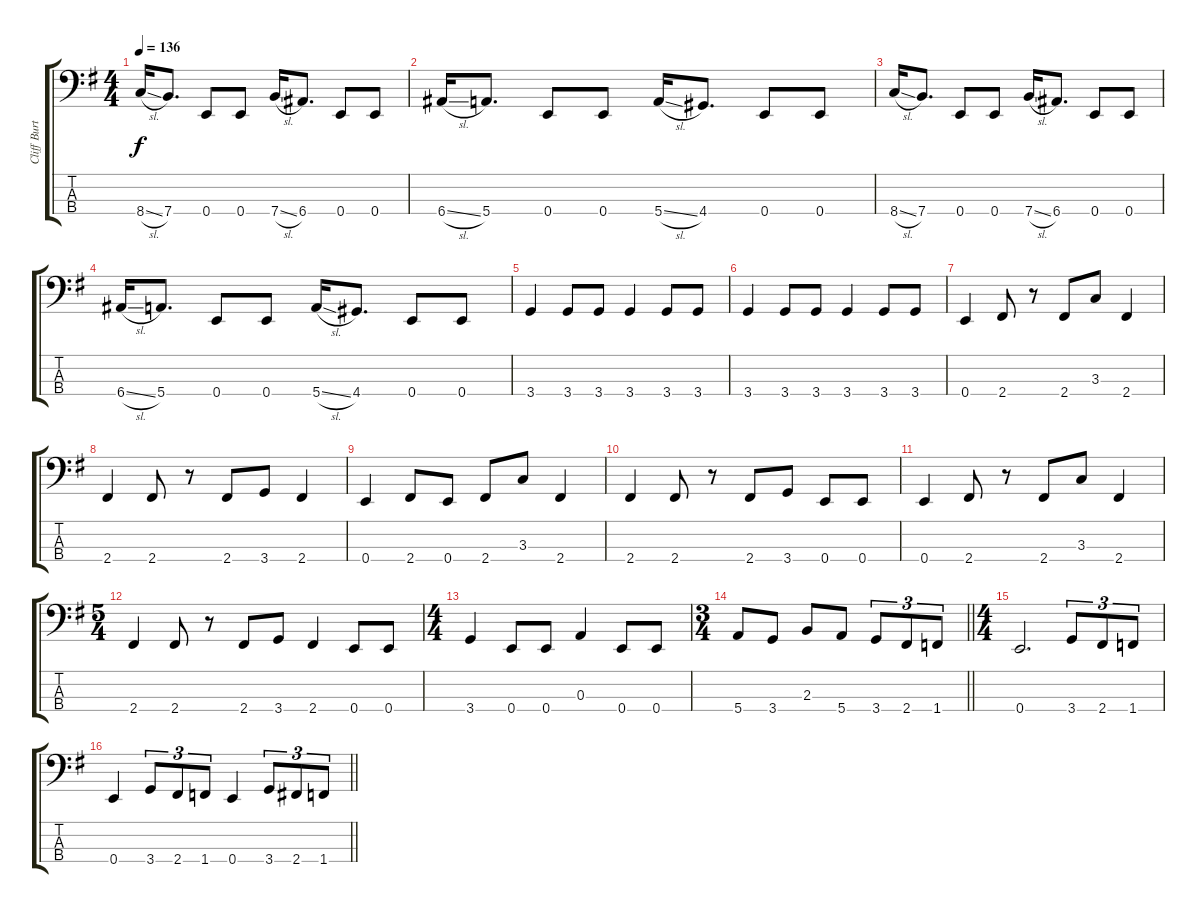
\track ("Cliff Burton" "Cliff Burt") {instrument electricbassfinger}
\staff {score tabs}
\tuning (G2 D2 A1 E1) {hide}
\ts (4 4)
\tempo 136
\clef f4
\ks eminor
8.4{sl}.16{dy f} 7.4.8{d} 0.4.8 0.4.8 7.4{sl}.16 6.4.8{d} 0.4.8 0.4.8 |
6.4{sl}.16 5.4.8{d} 0.4.8 0.4.8 5.4{sl}.16 4.4.8{d} 0.4.8 0.4.8 |
8.4{sl}.16 7.4.8{d} 0.4.8 0.4.8 7.4{sl}.16 6.4.8{d} 0.4.8 0.4.8 |
6.4{sl}.16 5.4.8{d} 0.4.8 0.4.8 5.4{sl}.16 4.4.8{d} 0.4.8 0.4.8 |
3.4.4 3.4.8 3.4.8 3.4.4 3.4.8 3.4.8 |
3.4.4 3.4.8 3.4.8 3.4.4 3.4.8 3.4.8 |
0.4.4 2.4.8 r.8 2.4.8 3.3.8 2.4.4 |
2.4.4 2.4.8 r.8 2.4.8 3.4.8 2.4.4 |
0.4.4 2.4.8 0.4.8 2.4.8 3.3.8 2.4.4 |
2.4.4 2.4.8 r.8 2.4.8 3.4.8 0.4.8 0.4.8 |
0.4.4 2.4.8 r.8 2.4.8 3.3.8 2.4.4 |
\ts (5 4)
2.4.4 2.4.8 r.8 2.4.8 3.4.8 2.4.4 0.4.8 0.4.8 |
\ts (4 4)
3.4.4 0.4.8 0.4.8 0.3.4 0.4.8 0.4.8 |
\ts (3 4)
\barLineRight lightlight
5.4.8 3.4.8 2.3.8 5.4.8 3.4.8{tu (3 2)} 2.4.8{tu (3 2)} 1.4.8{tu (3 2)} |
\ts (4 4)
0.4.2{d} 3.4.8{tu (3 2)} 2.4.8{tu (3 2)} 1.4.8{tu (3 2)} |
\barLineRight lightlight
0.4.4 3.4.8{tu (3 2)} 2.4.8{tu (3 2)} 1.4.8{tu (3 2)} 0.4.4 3.4.8{tu (3 2)} 2.4.8{tu (3 2)} 1.4.8{tu (3 2)}
